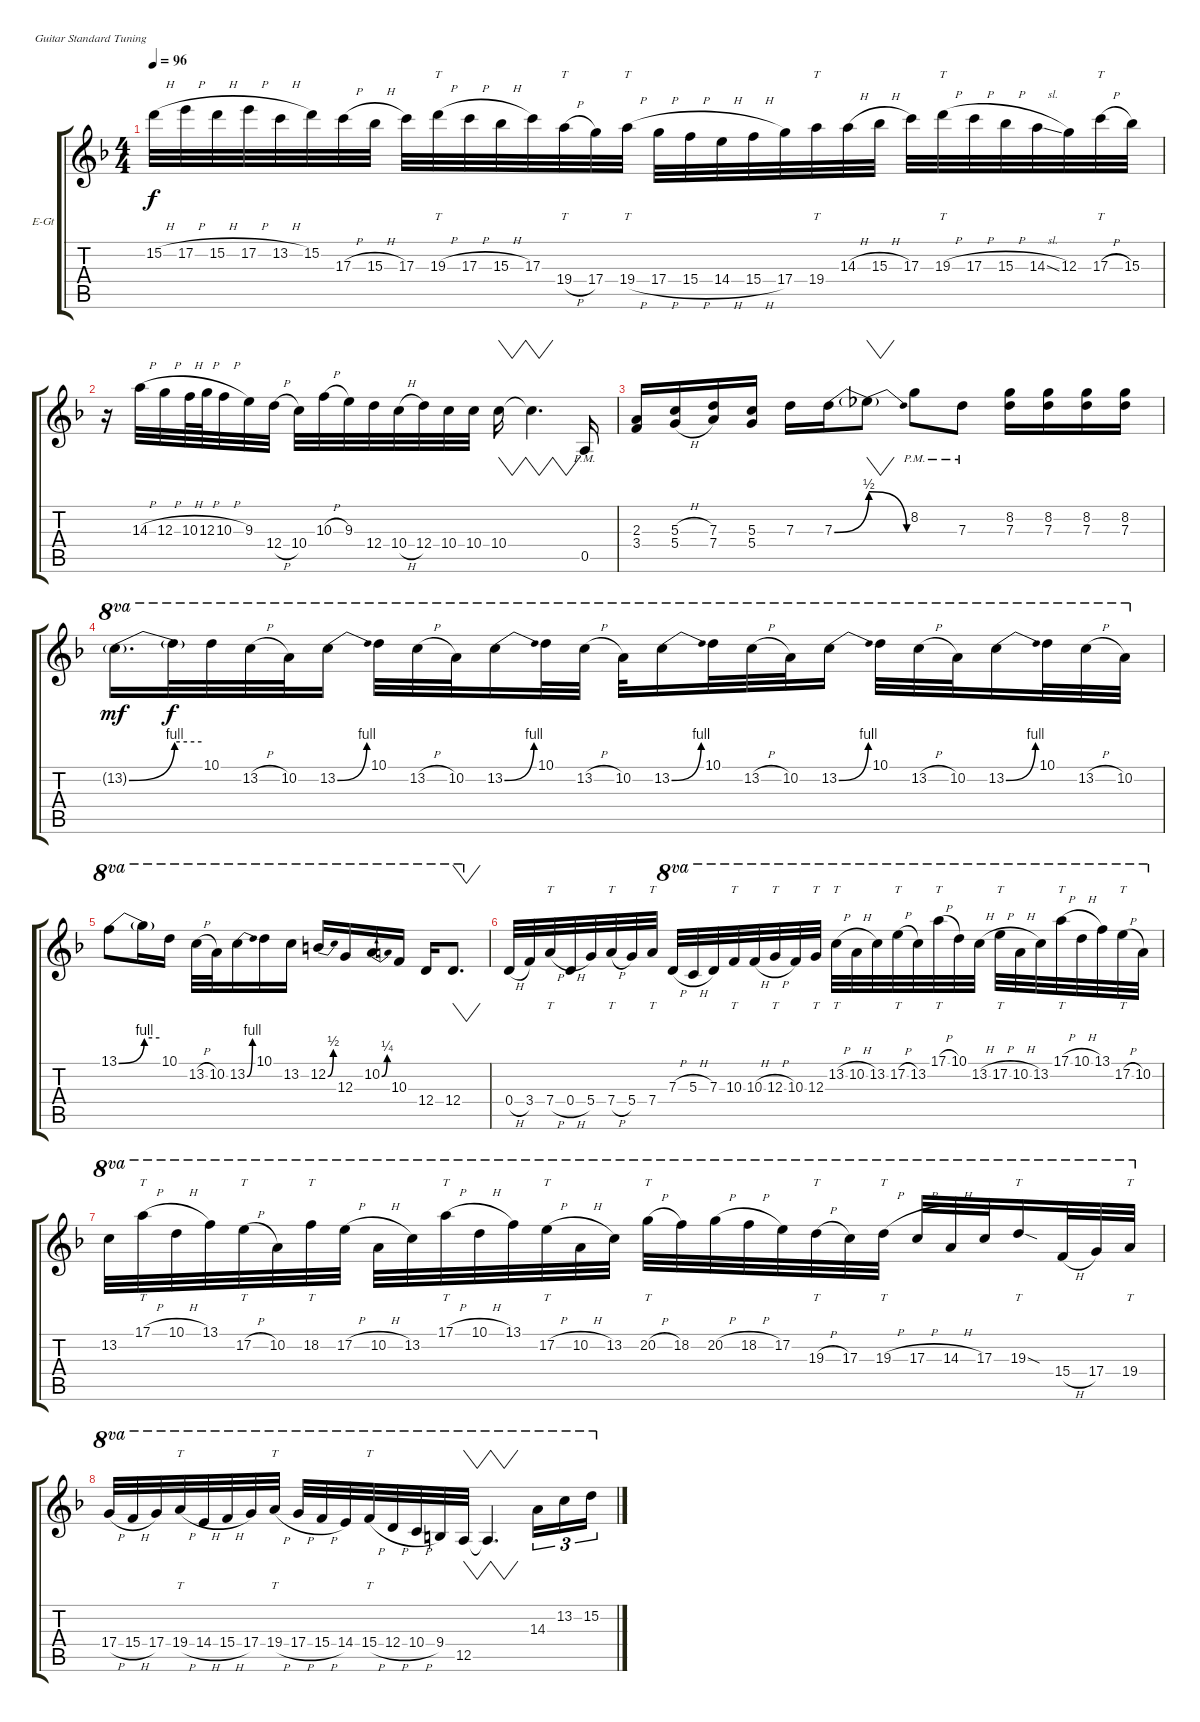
\defaultSystemsLayout 4
\bracketExtendMode groupsimilarinstruments
\firstSystemTrackNameOrientation horizontal
\otherSystemsTrackNameOrientation horizontal
\track ("Lead Guitar" "E-Gt") {instrument overdrivenguitar}
\staff {score tabs}
\tuning (E4 B3 G3 D3 A2 E2)
\ts (4 4)
\tempo 96
\clef g2
\ks dminor
15.2{h}.32{dy f} 17.2{h}.32 15.2{h}.32 17.2{h}.32 13.2{h}.32 15.2.32 17.3{h}.32 15.3{h}.32 17.3.32 19.3{h}.32{tt} 17.3{h}.32 15.3{h}.32 17.3.32 19.4{h}.32{tt} 17.4.32 19.4{h}.32{tt} 17.4{h}.32 15.4{h}.32 14.4{h}.32 15.4{h}.32 17.4.32 19.4.32{tt} 14.3{h}.32 15.3{h}.32 17.3.32 19.3{h}.32{tt} 17.3{h}.32 15.3{h}.32 14.3{sl}.32 12.3.32 17.3{h}.32{tt} 15.3.32 |
r.16 14.3{h}.32 12.3{h}.32 10.3{h}.64 12.3{h}.64 10.3{h}.32 9.3.32 12.4{h}.32 10.4.32 10.3{h}.32 9.3.32 12.4.32 10.4{h}.32 12.4.32 10.4.32 10.4.32 10.4.16{vw} 10.4{t}.4{vw d} 0.5{pm}.16 |
(2.3 3.4).16 (5.3{h} 5.4{h}).16 (7.3 7.4).16 (5.3 5.4).16 7.3.16 7.3{be (bend 0 0 60 2)}.16 7.3{be (release 0 2 60 0) t}.8{vw} 8.2{pm}.8 7.3{pm}.8 (8.2 7.3).16 (8.2 7.3).16 (8.2 7.3).16 (8.2 7.3).16 |
13.2{be (bend 0 0 60 4) g}.16{d ot 8va dy mf} 13.2{be (hold 0 4 60 4) t}.32{ot 8va dy f} 10.1.32{ot 8va} 13.2{h}.32{ot 8va} 10.2.32{ot 8va} 13.2{be (bend 0 0 60 4)}.16{ot 8va} 10.1.32{ot 8va} 13.2{h}.32{ot 8va} 10.2.32{ot 8va} 13.2{be (bend 0 0 60 4)}.16{ot 8va} 10.1.32{ot 8va} 13.2{h}.32{ot 8va} 10.2.32{ot 8va} 13.2{be (bend 0 0 60 4)}.16{ot 8va} 10.1.32{ot 8va} 13.2{h}.32{ot 8va} 10.2.32{ot 8va} 13.2{be (bend 0 0 60 4)}.16{ot 8va} 10.1.32{ot 8va} 13.2{h}.32{ot 8va} 10.2.32{ot 8va} 13.2{be (bend 0 0 60 4)}.16{ot 8va} 10.1.32{ot 8va} 13.2{h}.32{ot 8va} 10.2.32{ot 8va} |
13.1{be (bend 0 0 60 4)}.8{ot 8va} 13.1{be (hold 0 4 60 4) t}.16{ot 8va} 10.1.16{ot 8va} 13.2{h}.32{ot 8va} 10.2.32{ot 8va} 13.2{be (bend 0 0 60 4)}.16{ot 8va} 10.1.16{ot 8va} 13.2.16{ot 8va} 12.2{be (bend 0 0 60 2)}.16{ot 8va} 12.3.16{ot 8va} 10.2{be (bend 0 0 60 1)}.16{ot 8va} 10.3.16{ot 8va} 12.4.16{ot 8va} 12.4.8{vw d ot 8va} |
0.4{h}.32 3.4.32 7.4{h}.32{tt} 0.4{h}.32 5.4.32 7.4{h}.32{tt} 5.4.32 7.4.32{tt} 7.3{h}.32{ot 8va} 5.3{h}.32{ot 8va} 7.3.32{ot 8va} 10.3.32{tt ot 8va} 10.3{h}.32{ot 8va} 12.3{h}.32{tt ot 8va} 10.3.32{ot 8va} 12.3.32{tt ot 8va} 13.2{h}.32{tt ot 8va} 10.2{h}.32{ot 8va} 13.2.32{ot 8va} 17.2{h}.32{tt ot 8va} 13.2.32{ot 8va} 17.1{h}.32{tt ot 8va} 10.1.32{ot 8va} 13.2{h}.32{ot 8va} 17.2{h}.32{tt ot 8va} 10.2{h}.32{ot 8va} 13.2.32{ot 8va} 17.1{h}.32{tt ot 8va} 10.1{h}.32{ot 8va} 13.1.32{ot 8va} 17.2{h}.32{tt ot 8va} 10.2.32{ot 8va} |
13.2.32{ot 8va} 17.1{h}.32{tt ot 8va} 10.1{h}.32{ot 8va} 13.1.32{ot 8va} 17.2{h}.32{tt ot 8va} 10.2.32{ot 8va} 18.2.32{tt ot 8va} 17.2{h}.32{ot 8va} 10.2{h}.32{ot 8va} 13.2.32{ot 8va} 17.1{h}.32{tt ot 8va} 10.1{h}.32{ot 8va} 13.1.32{ot 8va} 17.2{h}.32{tt ot 8va} 10.2{h}.32{ot 8va} 13.2.32{ot 8va} 20.2{h}.32{tt ot 8va} 18.2.32{ot 8va} 20.2{h}.32{ot 8va} 18.2{h}.32{ot 8va} 17.2.32{ot 8va} 19.3{h}.32{tt ot 8va} 17.3.32{ot 8va} 19.3{h}.32{tt ot 8va} 17.3{h}.32{ot 8va} 14.3{h}.32{ot 8va} 17.3.32{ot 8va} 19.3{sod}.16{tt ot 8va} 15.4{h}.32{ot 8va} 17.4.32{ot 8va} 19.4.32{tt ot 8va} |
17.4{h}.32{ot 8va} 15.4{h}.32{ot 8va} 17.4.32{ot 8va} 19.4{h}.32{tt ot 8va} 14.4{h}.32{ot 8va} 15.4{h}.32{ot 8va} 17.4.32{ot 8va} 19.4{h}.32{tt ot 8va} 17.4{h}.32{ot 8va} 15.4{h}.32{ot 8va} 14.4.32{ot 8va} 15.4{h}.32{tt ot 8va} 12.4{h}.32{ot 8va} 10.4{h}.32{ot 8va} 9.4.32{ot 8va} 12.5.32{vw ot 8va} 12.5{t}.4{vw d ot 8va} 14.3.16{tu (3 2) ot 8va} 13.2.16{tu (3 2) ot 8va} 15.2.16{tu (3 2) ot 8va}
